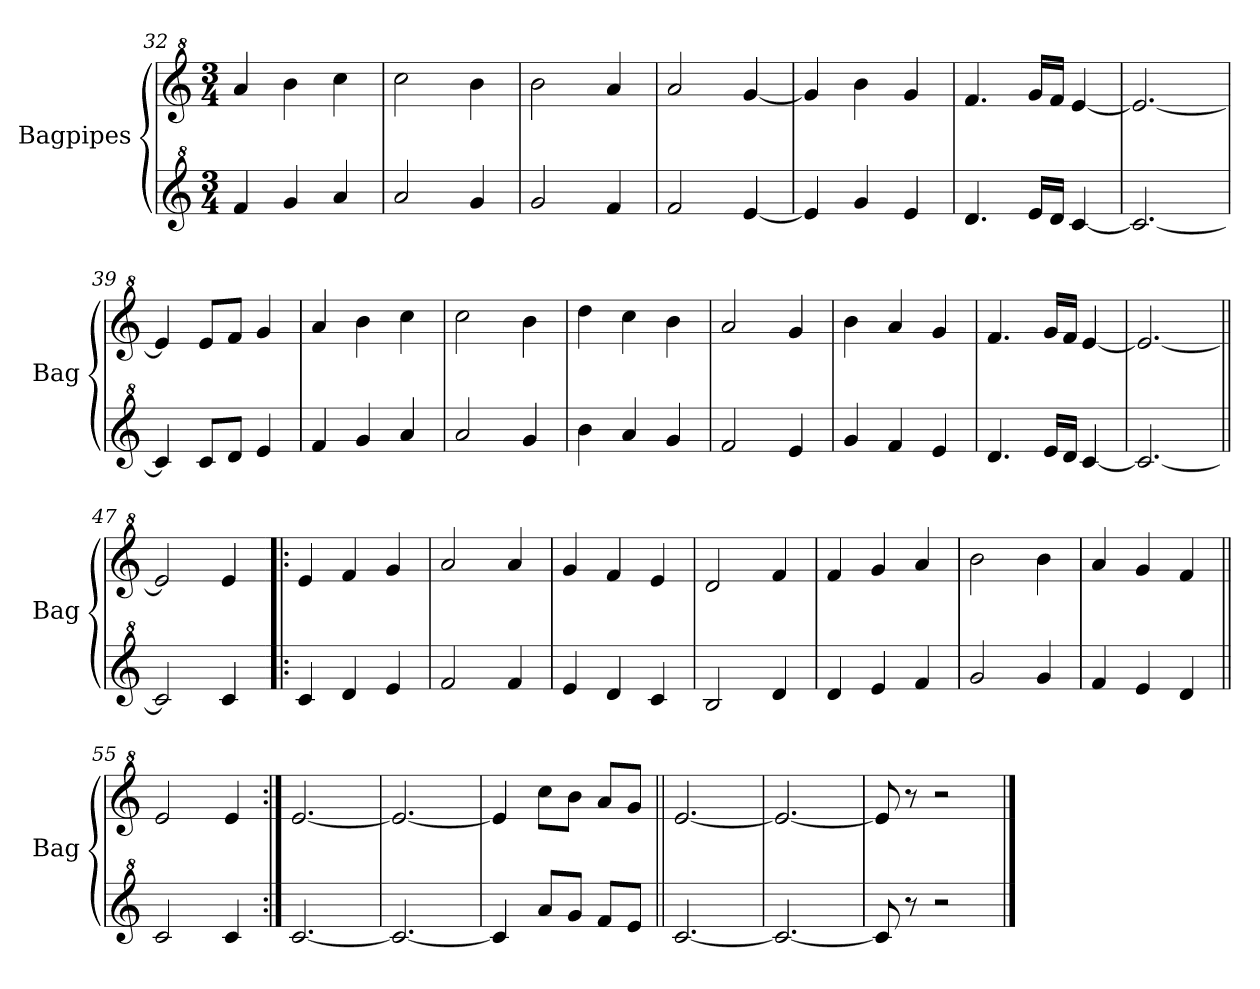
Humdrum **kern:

**kern	**kern
*part2	*part1
*staff2	*staff1
*I"Bagpipes	*I"Bagpipes
*I'Bag	*I'Bag
*clefG^2	*clefG^2
*k[]	*k[]
*C:	*C:
*M3/4	*M3/4
=32	=32
4ff/	4aa/
4gg/	4bb\
4aa/	4ccc\
!!LO:LB:g=z
=33	=33
2aa/	2ccc\
4gg/	4bb\
=34	=34
2gg/	2bb\
4ff/	4aa/
=35	=35
2ff/	2aa/
[4ee/	[4gg/
=36	=36
4ee/]	4gg/]
4gg/	4bb\
4ee/	4gg/
=37	=37
4.dd/	4.ff/
16ee/LL	16gg/LL
16dd/JJ	16ff/JJ
[4cc/	[4ee/
=38	=38
2.cc/_	2.ee/_
=39	=39
4cc/]	4ee/]
8cc/L	8ee/L
8dd/J	8ff/J
4ee/	4gg/
=40	=40
4ff/	4aa/
4gg/	4bb\
4aa/	4ccc\
=41	=41
2aa/	2ccc\
4gg/	4bb\
=42	=42
4bb\	4ddd\
4aa/	4ccc\
4gg/	4bb\
=43	=43
2ff/	2aa/
4ee/	4gg/
=44	=44
4gg/	4bb\
4ff/	4aa/
4ee/	4gg/
!!LO:PB:g=z
=45	=45
4.dd/	4.ff/
16ee/LL	16gg/LL
16dd/JJ	16ff/JJ
[4cc/	[4ee/
=46	=46
2.cc/_	2.ee/_
=47||	=47||
2cc/]	2ee/]
4cc/	4ee/
=48!|:	=48!|:
4cc/	4ee/
4dd/	4ff/
4ee/	4gg/
=49	=49
2ff/	2aa/
4ff/	4aa/
=50	=50
4ee/	4gg/
4dd/	4ff/
4cc/	4ee/
=51	=51
2b/	2dd/
4dd/	4ff/
=52	=52
4dd/	4ff/
4ee/	4gg/
4ff/	4aa/
=53	=53
2gg/	2bb\
4gg/	4bb\
=54	=54
4ff/	4aa/
4ee/	4gg/
4dd/	4ff/
=55||	=55||
2cc/	2ee/
4cc/	4ee/
=56:|!	=56:|!
[2.cc/	[2.ee/
!!LO:LB:g=z
=57	=57
2.cc/_	2.ee/_
=58	=58
4cc/]	4ee/]
8aa/L	8ccc\L
8gg/J	8bb\J
8ff/L	8aa/L
8ee/J	8gg/J
=59||	=59||
[2.cc/	[2.ee/
=60	=60
2.cc/_	2.ee/_
=61	=61
8cc/]	8ee/]
8r	8r
2r	2r
==	==
*-	*-
